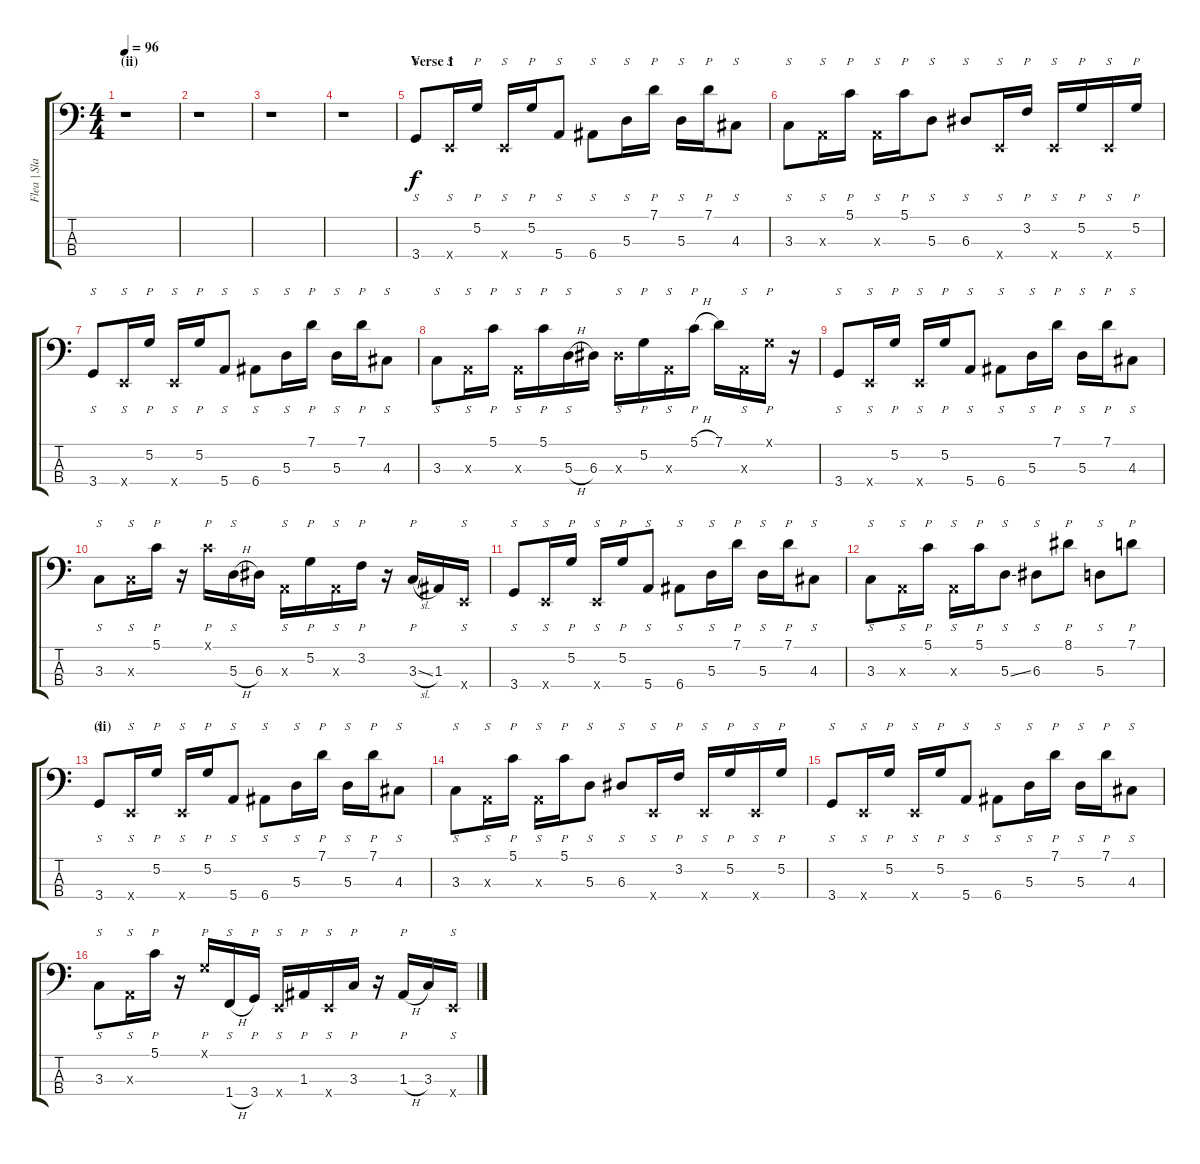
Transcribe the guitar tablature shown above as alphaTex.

\track ("Flea | Slap Bass" "Flea | Sla") {instrument slapbass1}
\staff {score tabs}
\tuning (G2 D2 A1 E1) {hide}
\ts (4 4)
\section ("" "(ii)")
\tempo 96
\clef f4
\ks c
r.1{dy f} |
r.1 |
r.1 |
r.1 |
\section ("" "Verse 1")
3.4.8{s} 0.4{x}.16{s} 5.2.16{p} 0.4{x}.16{s} 5.2.16{p} 5.4.8{s} 6.4.8{s} 5.3.16{s} 7.1.16{p} 5.3.16{s} 7.1.16{p} 4.3.8{s} |
3.3.8{s} 0.3{x}.16{s} 5.1.16{p} 0.3{x}.16{s} 5.1.16{p} 5.3.8{s} 6.3.8{s} 0.4{x}.16{s} 3.2.16{p} 0.4{x}.16{s} 5.2.16{p} 0.4{x}.16{s} 5.2.16{p} |
3.4.8{s} 0.4{x}.16{s} 5.2.16{p} 0.4{x}.16{s} 5.2.16{p} 5.4.8{s} 6.4.8{s} 5.3.16{s} 7.1.16{p} 5.3.16{s} 7.1.16{p} 4.3.8{s} |
3.3.8{s} 0.3{x}.16{s} 5.1.16{p} 0.3{x}.16{s} 5.1.16{p} 5.3{h}.16{s} 6.3.16 6.3{x}.16{s} 5.2.16{p} 0.3{x}.16{s} 5.1{h}.16{p} 7.1.16 0.3{x}.16{s} 0.1{x}.16{p} r.16 |
3.4.8{s} 0.4{x}.16{s} 5.2.16{p} 0.4{x}.16{s} 5.2.16{p} 5.4.8{s} 6.4.8{s} 5.3.16{s} 7.1.16{p} 5.3.16{s} 7.1.16{p} 4.3.8{s} |
3.3.8{s} 3.3{x}.16{s} 5.1.16{p} r.16 5.1{x}.16{p} 5.3{h}.16{s} 6.3.16 0.3{x}.16{s} 5.2.16{p} 0.3{x}.16{s} 3.2.16{p} r.16 3.3{sl}.16{p} 1.3.16 0.4{x}.16{s} |
3.4.8{s} 0.4{x}.16{s} 5.2.16{p} 0.4{x}.16{s} 5.2.16{p} 5.4.8{s} 6.4.8{s} 5.3.16{s} 7.1.16{p} 5.3.16{s} 7.1.16{p} 4.3.8{s} |
3.3.8{s} 0.3{x}.16{s} 5.1.16{p} 0.3{x}.16{s} 5.1.16{p} 5.3{ss}.8{s} 6.3.8{s} 8.1.8{p} 5.3.8{s} 7.1.8{p} |
\section ("" "(ii)")
3.4.8{s} 0.4{x}.16{s} 5.2.16{p} 0.4{x}.16{s} 5.2.16{p} 5.4.8{s} 6.4.8{s} 5.3.16{s} 7.1.16{p} 5.3.16{s} 7.1.16{p} 4.3.8{s} |
3.3.8{s} 0.3{x}.16{s} 5.1.16{p} 0.3{x}.16{s} 5.1.16{p} 5.3.8{s} 6.3.8{s} 0.4{x}.16{s} 3.2.16{p} 0.4{x}.16{s} 5.2.16{p} 0.4{x}.16{s} 5.2.16{p} |
3.4.8{s} 0.4{x}.16{s} 5.2.16{p} 0.4{x}.16{s} 5.2.16{p} 5.4.8{s} 6.4.8{s} 5.3.16{s} 7.1.16{p} 5.3.16{s} 7.1.16{p} 4.3.8{s} |
3.3.8{s} 0.3{x}.16{s} 5.1.16{p} r.16 0.1{x}.16{p} 1.4{h}.16{s} 3.4.16{p} 0.4{x}.16{s} 1.3.16{p} 0.4{x}.16{s} 3.3.16{p} r.16 1.3{h}.16{p} 3.3.16 0.4{x}.16{s}
